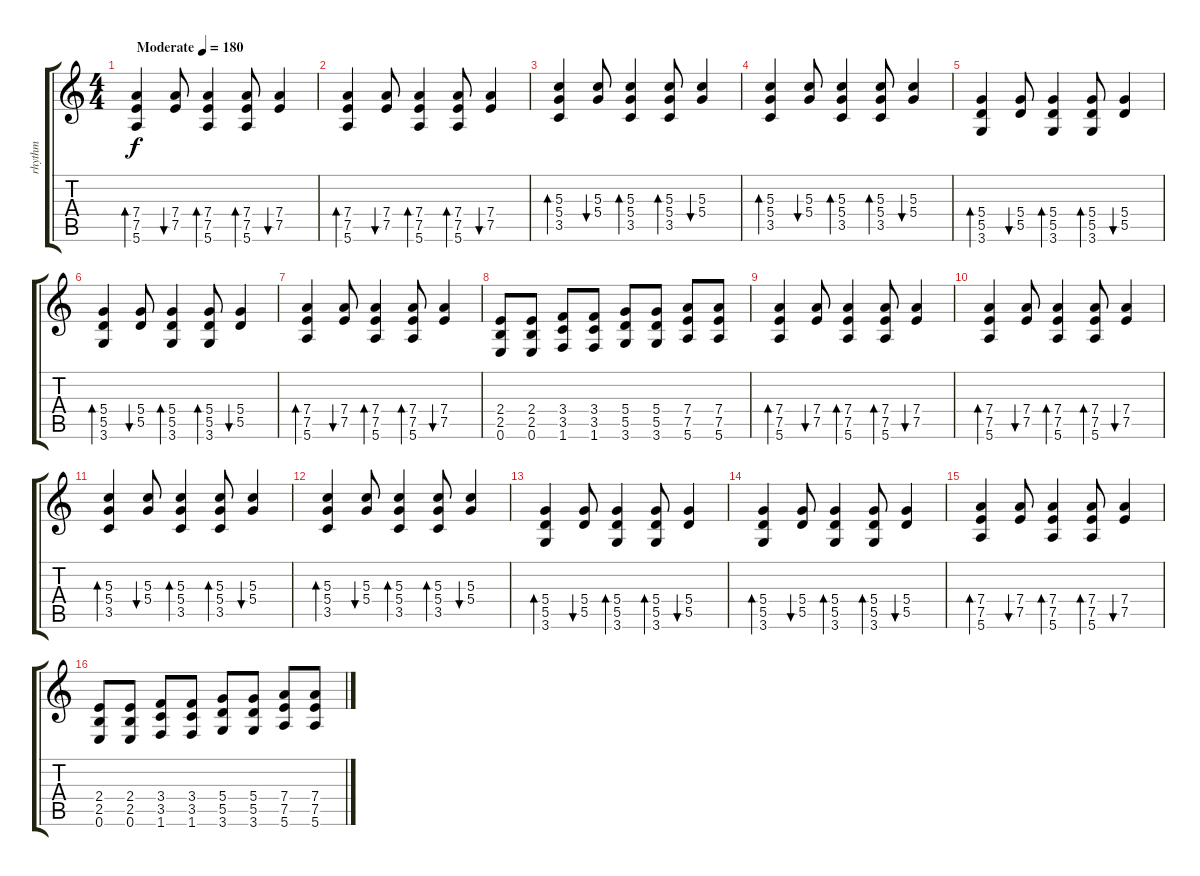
\track ("rhythm" "rhythm") {instrument distortionguitar}
\staff {score tabs}
\tuning (E4 B3 G3 D3 A2 E2) {hide}
\ts (4 4)
\tempo (180 "Moderate")
\clef g2
\ks c
(7.4 7.5 5.6).4{bd 60 dy f instrument distortionguitar} (7.4 7.5).8{bu 60} (7.4 7.5 5.6).4{bd 60} (7.4 7.5 5.6).8{bd 60} (7.4 7.5).4{bu 60} |
(7.4 7.5 5.6).4{bd 60} (7.4 7.5).8{bu 60} (7.4 7.5 5.6).4{bd 60} (7.4 7.5 5.6).8{bd 60} (7.4 7.5).4{bu 60} |
(5.3 5.4 3.5).4{bd 60} (5.3 5.4).8{bu 60} (5.3 5.4 3.5).4{bd 60} (5.3 5.4 3.5).8{bd 60} (5.3 5.4).4{bu 60} |
(5.3 5.4 3.5).4{bd 60} (5.3 5.4).8{bu 60} (5.3 5.4 3.5).4{bd 60} (5.3 5.4 3.5).8{bd 60} (5.3 5.4).4{bu 60} |
(5.4 5.5 3.6).4{bd 60} (5.4 5.5).8{bu 60} (5.4 5.5 3.6).4{bd 60} (5.4 5.5 3.6).8{bd 60} (5.4 5.5).4{bu 60} |
(5.4 5.5 3.6).4{bd 60} (5.4 5.5).8{bu 60} (5.4 5.5 3.6).4{bd 60} (5.4 5.5 3.6).8{bd 60} (5.4 5.5).4{bu 60} |
(7.4 7.5 5.6).4{bd 60} (7.4 7.5).8{bu 60} (7.4 7.5 5.6).4{bd 60} (7.4 7.5 5.6).8{bd 60} (7.4 7.5).4{bu 60} |
(2.4 2.5 0.6).8 (2.4 2.5 0.6).8 (3.4 3.5 1.6).8 (3.4 3.5 1.6).8 (5.4 5.5 3.6).8 (5.4 5.5 3.6).8 (7.4 7.5 5.6).8 (7.4 7.5 5.6).8 |
(7.4 7.5 5.6).4{bd 60} (7.4 7.5).8{bu 60} (7.4 7.5 5.6).4{bd 60} (7.4 7.5 5.6).8{bd 60} (7.4 7.5).4{bu 60} |
(7.4 7.5 5.6).4{bd 60} (7.4 7.5).8{bu 60} (7.4 7.5 5.6).4{bd 60} (7.4 7.5 5.6).8{bd 60} (7.4 7.5).4{bu 60} |
(5.3 5.4 3.5).4{bd 60} (5.3 5.4).8{bu 60} (5.3 5.4 3.5).4{bd 60} (5.3 5.4 3.5).8{bd 60} (5.3 5.4).4{bu 60} |
(5.3 5.4 3.5).4{bd 60} (5.3 5.4).8{bu 60} (5.3 5.4 3.5).4{bd 60} (5.3 5.4 3.5).8{bd 60} (5.3 5.4).4{bu 60} |
(5.4 5.5 3.6).4{bd 60} (5.4 5.5).8{bu 60} (5.4 5.5 3.6).4{bd 60} (5.4 5.5 3.6).8{bd 60} (5.4 5.5).4{bu 60} |
(5.4 5.5 3.6).4{bd 60} (5.4 5.5).8{bu 60} (5.4 5.5 3.6).4{bd 60} (5.4 5.5 3.6).8{bd 60} (5.4 5.5).4{bu 60} |
(7.4 7.5 5.6).4{bd 60} (7.4 7.5).8{bu 60} (7.4 7.5 5.6).4{bd 60} (7.4 7.5 5.6).8{bd 60} (7.4 7.5).4{bu 60} |
(2.4 2.5 0.6).8 (2.4 2.5 0.6).8 (3.4 3.5 1.6).8 (3.4 3.5 1.6).8 (5.4 5.5 3.6).8 (5.4 5.5 3.6).8 (7.4 7.5 5.6).8 (7.4 7.5 5.6).8
